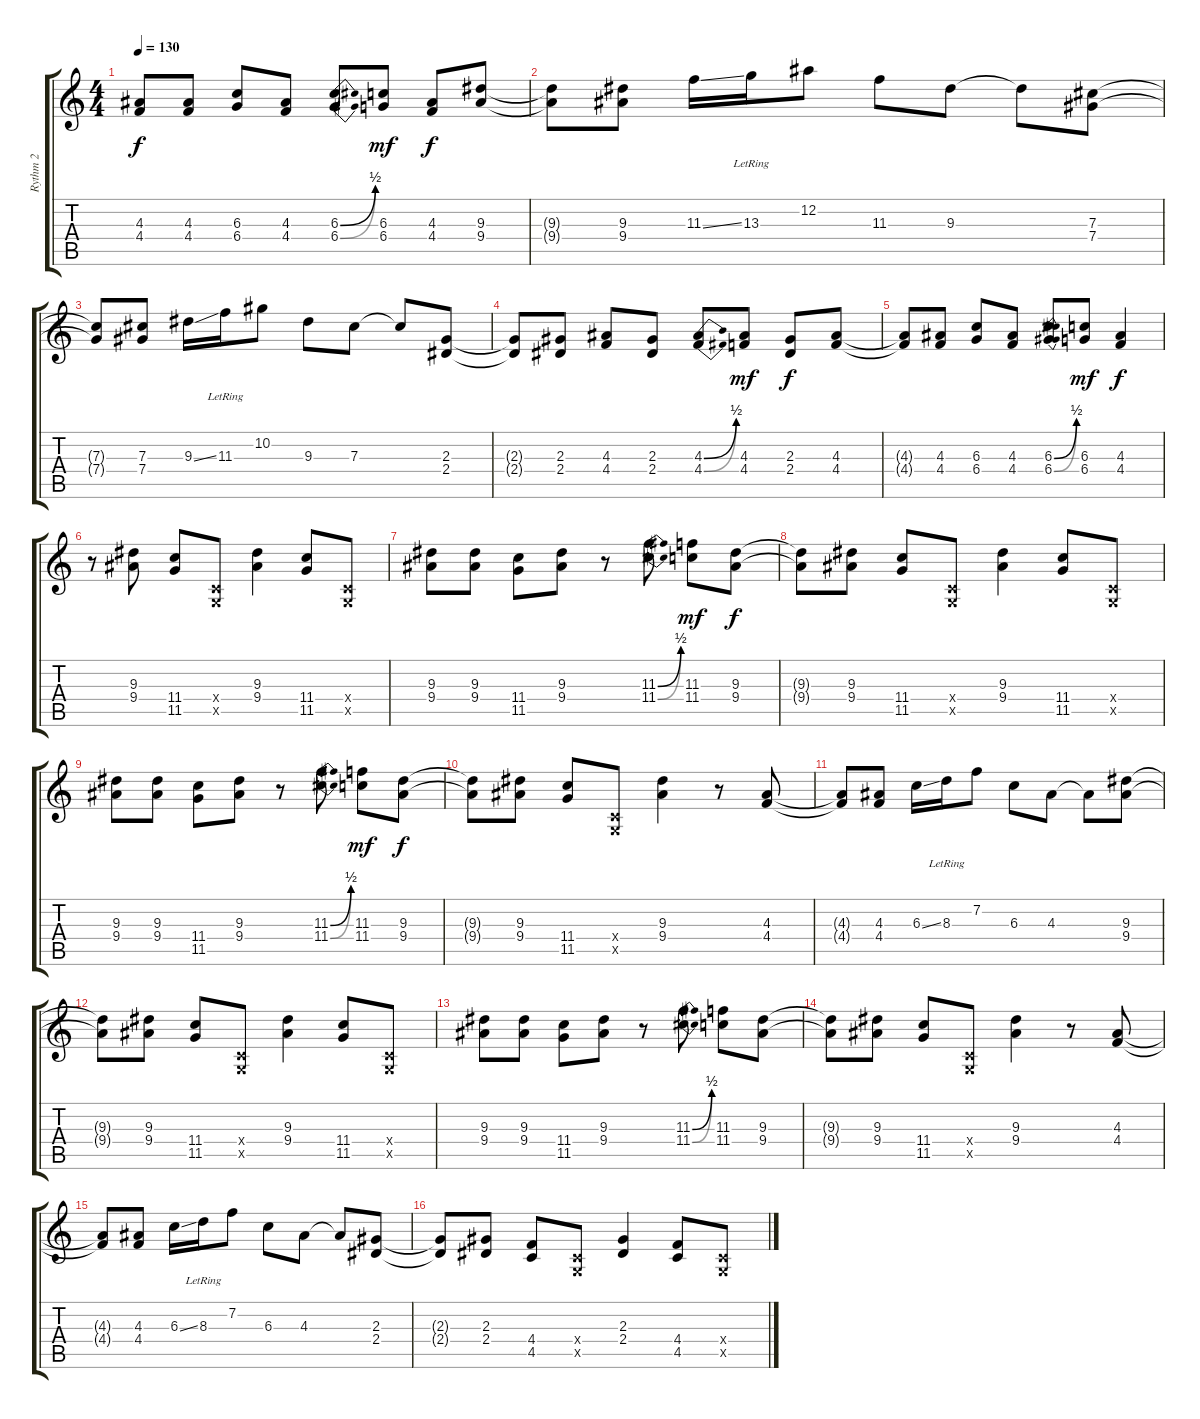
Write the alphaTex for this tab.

\track ("Rythm 2" "Rythm 2") {instrument overdrivenguitar}
\staff {score tabs}
\tuning (Eb4 Bb3 Gb3 Db3 Ab2 Eb2) {hide}
\ts (4 4)
\tempo 130
\clef g2
\ks c
(4.3{t} 4.4{t}).8{dy f} (4.3 4.4).8 (6.3 6.4).8 (4.3 4.4).8 (6.3{be (bend 0 0 60 2)} 6.4{be (bend 0 0 60 2)}).8 (6.3 6.4).8{dy mf} (4.3 4.4).8{dy f} (9.3 9.4).8 |
(9.3{t} 9.4{t}).8 (9.3 9.4).8 11.3{ss}.16 13.3{lr}.16 12.2.8 11.3.8 9.3.8 9.3{t}.8 (7.3 7.4).8 |
(7.3{t} 7.4{t}).8 (7.3 7.4).8 9.3{ss}.16 11.3{lr}.16 10.2.8 9.3.8 7.3.8 7.3{t}.8 (2.3 2.4).8 |
(2.3{t} 2.4{t}).8 (2.3 2.4).8 (4.3 4.4).8 (2.3 2.4).8 (4.3{be (bend 0 0 60 2)} 4.4{be (bend 0 0 60 2)}).8 (4.3 4.4).8{dy mf} (2.3 2.4).8{dy f} (4.3 4.4).8 |
(4.3{t} 4.4{t}).8 (4.3 4.4).8 (6.3 6.4).8 (4.3 4.4).8 (6.3{be (bend 0 0 60 2)} 6.4{be (bend 0 0 60 2)}).8 (6.3 6.4).8{dy mf} (4.3 4.4).4{dy f} |
r.8 (9.3 9.4).8 (11.4 11.5).8 (-1.4{x} -1.5{x}).8 (9.3 9.4).4 (11.4 11.5).8 (-1.4{x} -1.5{x}).8 |
(9.3 9.4).8 (9.3 9.4).8 (11.4 11.5).8 (9.3 9.4).8 r.8 (11.3{be (bend 0 0 60 2)} 11.4{be (bend 0 0 60 2)}).8 (11.3 11.4).8{dy mf} (9.3 9.4).8{dy f} |
(9.3{t} 9.4{t}).8 (9.3 9.4).8 (11.4 11.5).8 (-1.4{x} -1.5{x}).8 (9.3 9.4).4 (11.4 11.5).8 (-1.4{x} -1.5{x}).8 |
(9.3 9.4).8 (9.3 9.4).8 (11.4 11.5).8 (9.3 9.4).8 r.8 (11.3{be (bend 0 0 60 2)} 11.4{be (bend 0 0 60 2)}).8 (11.3 11.4).8{dy mf} (9.3 9.4).8{dy f} |
(9.3{t} 9.4{t}).8 (9.3 9.4).8 (11.4 11.5).8 (-1.4{x} -1.5{x}).8 (9.3 9.4).4 r.8 (4.3 4.4).8 |
(4.3{t} 4.4{t}).8 (4.3 4.4).8 6.3{ss}.16 8.3{lr}.16 7.2.8 6.3.8 4.3.8 4.3{t}.8 (9.3 9.4).8 |
(9.3{t} 9.4{t}).8 (9.3 9.4).8 (11.4 11.5).8 (-1.4{x} -1.5{x}).8 (9.3 9.4).4 (11.4 11.5).8 (-1.4{x} -1.5{x}).8 |
(9.3 9.4).8 (9.3 9.4).8 (11.4 11.5).8 (9.3 9.4).8 r.8 (11.3{be (bend 0 0 60 2)} 11.4{be (bend 0 0 60 2)}).8 (11.3 11.4).8 (9.3 9.4).8 |
(9.3{t} 9.4{t}).8 (9.3 9.4).8 (11.4 11.5).8 (-1.4{x} -1.5{x}).8 (9.3 9.4).4 r.8 (4.3 4.4).8 |
(4.3{t} 4.4{t}).8 (4.3 4.4).8 6.3{ss}.16 8.3{lr}.16 7.2.8 6.3.8 4.3.8 4.3{t}.8 (2.3 2.4).8 |
(2.3{t} 2.4{t}).8 (2.3 2.4).8 (4.4 4.5).8 (-1.4{x} -1.5{x}).8 (2.3 2.4).4 (4.4 4.5).8 (-1.4{x} -1.5{x}).8
